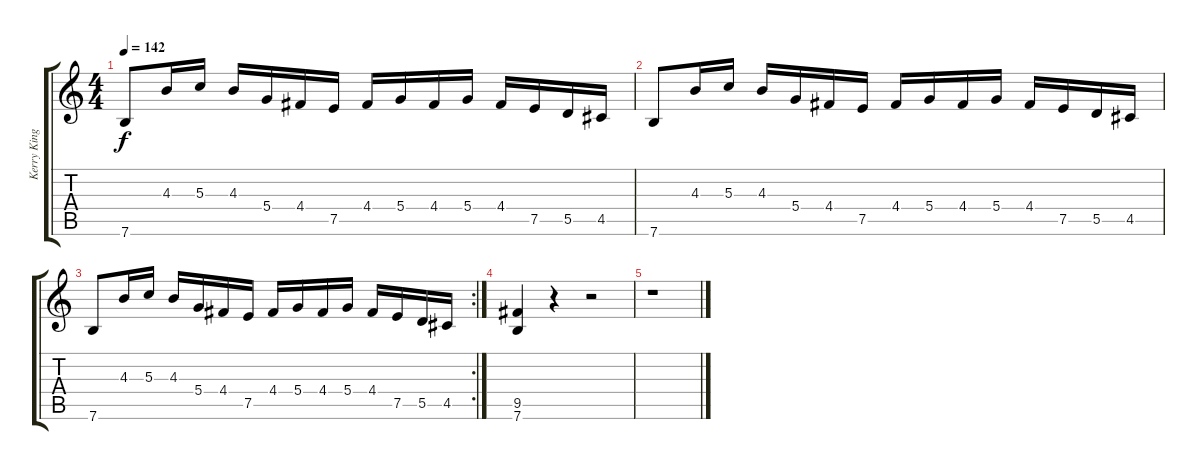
\track ("Kerry King" "Kerry King") {instrument distortionguitar}
\staff {score tabs}
\tuning (E4 B3 G3 D3 A2 E2) {hide}
\ts (4 4)
\tempo 142
\clef g2
\ks c
7.6.8{dy f} 4.3.16 5.3.16 4.3.16 5.4.16 4.4.16 7.5.16 4.4.16 5.4.16 4.4.16 5.4.16 4.4.16 7.5.16 5.5.16 4.5.16 |
7.6.8 4.3.16 5.3.16 4.3.16 5.4.16 4.4.16 7.5.16 4.4.16 5.4.16 4.4.16 5.4.16 4.4.16 7.5.16 5.5.16 4.5.16 |
\rc 2
7.6.8 4.3.16 5.3.16 4.3.16 5.4.16 4.4.16 7.5.16 4.4.16 5.4.16 4.4.16 5.4.16 4.4.16 7.5.16 5.5.16 4.5.16 |
(9.5 7.6).4 r.4 r.2 |
r.1
